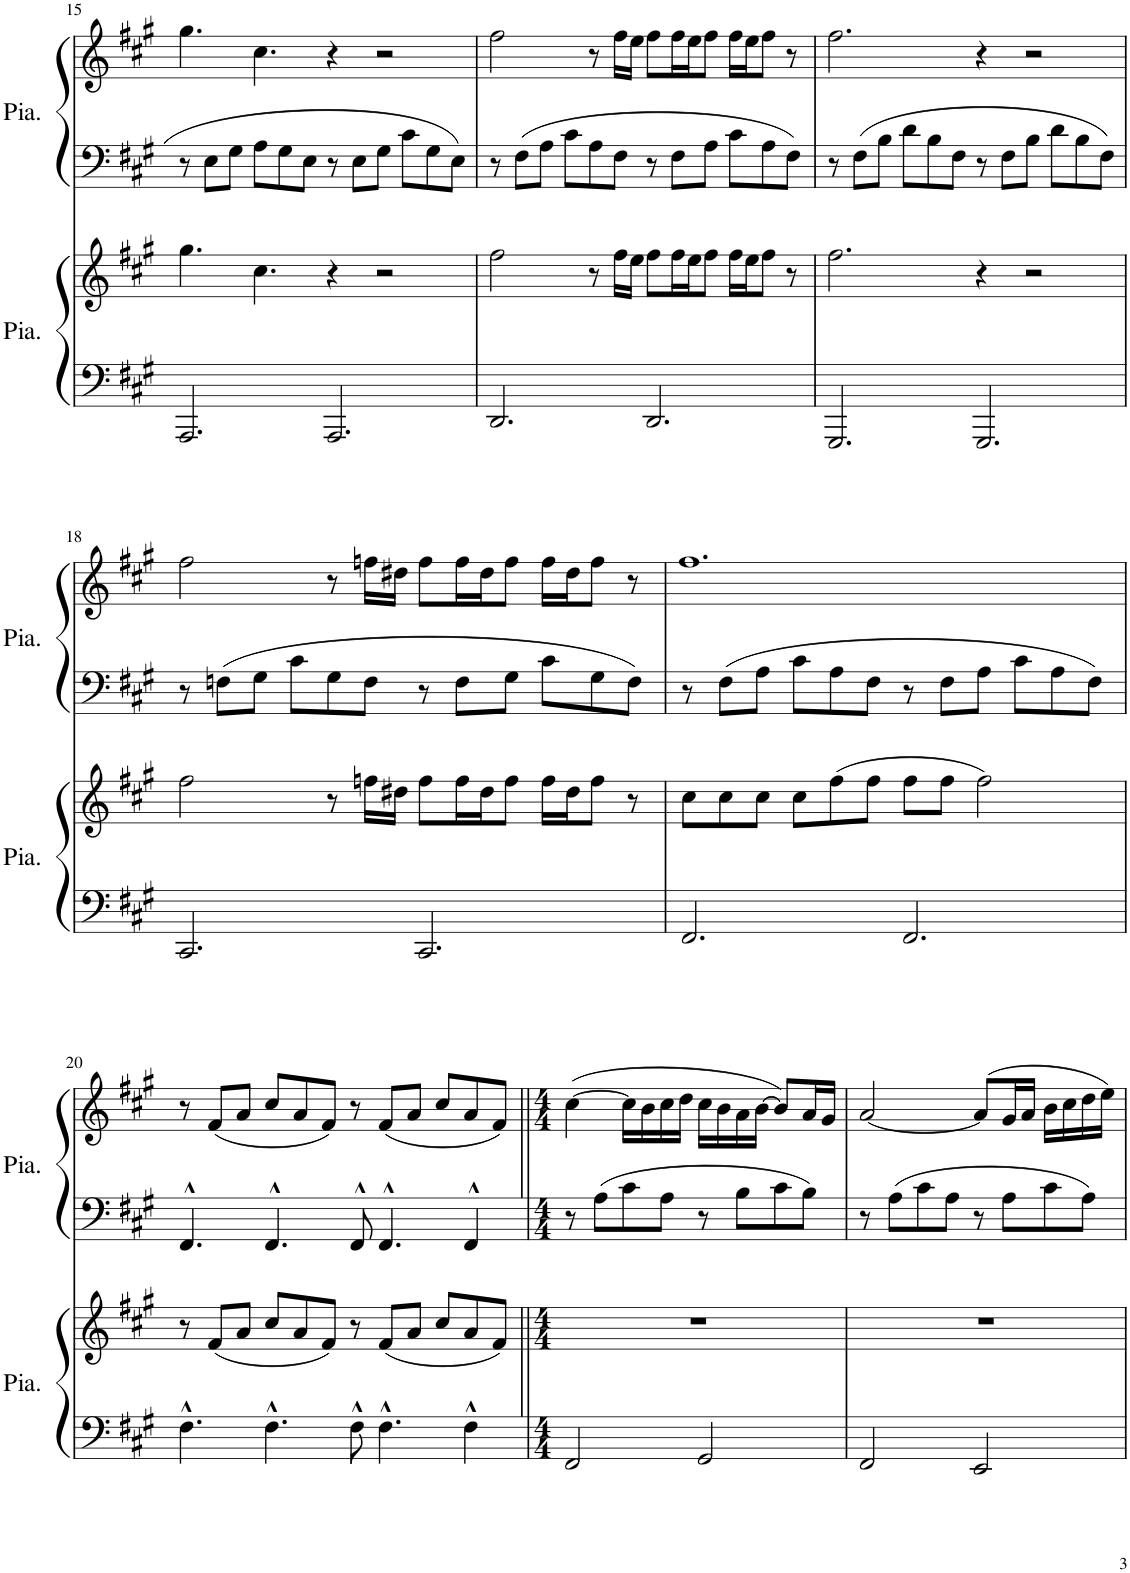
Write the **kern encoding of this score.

**kern	**kern	**kern	**kern
*part2	*part2	*part1	*part1
*staff4	*staff3	*staff2	*staff1
*I"Piano	*	*I"Piano à queue	*
*I'Pia.	*	*I'Pia.	*
!!LO:PB:g=z
*clefF4	*clefG2	*clefF4	*clefG2
*k[f#c#g#]	*k[f#c#g#]	*k[f#c#g#]	*k[f#c#g#]
*M12/8	*M12/8	*M12/8	*M12/8
=15	=15	=15	=15
2.AAA/	4.gg#\	8r	4.gg#\
.	.	8E\L	.
.	.	8G#\J	.
.	4.cc#\	8A\L	4.cc#\
.	.	8G#\	.
.	.	8E\J	.
2.AAA/	4r	8r	4r
.	.	8E\L	.
.	2r	8G#\J	2r
.	.	8c#\L	.
.	.	8G#\	.
.	.	8E\J	.
=16	=16	=16	=16
2.DD/	2ff#\	8r	2ff#\
.	.	8F#\L	.
.	.	8A\J	.
.	.	8c#\L	.
.	8r	8A\	8r
.	16ff#\LL	8F#\J	16ff#\LL
.	16ee\JJ	.	16ee\JJ
2.DD/	8ff#\L	8r	8ff#\L
.	16ff#\L	8F#\L	16ff#\L
.	16ee\J	.	16ee\J
.	8ff#\J	8A\J	8ff#\J
.	16ff#\LL	8c#\L	16ff#\LL
.	16ee\J	.	16ee\J
.	8ff#\J	8A\	8ff#\J
.	8r	8F#\J	8r
=17	=17	=17	=17
2.GGG#/	2.ff#\	8r	2.ff#\
.	.	8F#\L	.
.	.	8B\J	.
.	.	8d\L	.
.	.	8B\	.
.	.	8F#\J	.
2.GGG#/	4r	8r	4r
.	.	8F#\L	.
.	2r	8B\J	2r
.	.	8d\L	.
.	.	8B\	.
.	.	8F#\J	.
!!LO:LB:g=z
=18	=18	=18	=18
2.CC#/	2ff#\	8r	2ff#\
.	.	8Fn\L	.
.	.	8G#\J	.
.	.	8c#\L	.
.	8r	8G#\	8r
.	16ffn\LL	8F\J	16ffn\LL
.	16dd#X\JJ	.	16dd#X\JJ
2.CC#/	8ff\L	8r	8ff\L
.	16ff\L	8F\L	16ff\L
.	16dd#\J	.	16dd#\J
.	8ff\J	8G#\J	8ff\J
.	16ff\LL	8c#\L	16ff\LL
.	16dd#\J	.	16dd#\J
.	8ff\J	8G#\	8ff\J
.	8r	8F\J	8r
=19	=19	=19	=19
2.FF#/	8cc#\L	8r	1.ff#
.	8cc#\	8F#\L	.
.	8cc#\J	8A\J	.
.	8cc#\L	8c#\L	.
.	(8ff#\	8A\	.
.	8ff#\J	8F#\J	.
2.FF#/	8ff#\L	8r	.
.	8ff#\J	8F#\L	.
.	2ff#\)	8A\J	.
.	.	8c#\L	.
.	.	8A\	.
.	.	8F#\J	.
!!LO:LB:g=z
=20	=20	=20	=20
4.F#^^\	8r	4.FF#^^/	8r
.	(8f#/L	.	(8f#/L
.	8a/J	.	8a/J
4.F#^^\	8cc#/L	4.FF#^^/	8cc#/L
.	8a/	.	8a/
.	8f#/J)	.	8f#/J)
8F#^^\	8r	8FF#^^/	8r
4.F#^^\	(8f#/L	4.FF#^^/	(8f#/L
.	8a/J	.	8a/J
.	8cc#/L	.	8cc#/L
4F#^^\	8a/	4FF#^^/	8a/
.	8f#/J)	.	8f#/J)
=21||	=21||	=21||	=21||
*M4/4	*M4/4	*M4/4	*M4/4
2FF#/	1r	8r	([4cc#\
.	.	8A\L	.
.	.	8c#\	16cc#\LL]
.	.	.	16b\
.	.	8A\J	16cc#\
.	.	.	16dd\JJ
2GG#/	.	8r	16cc#\LL
.	.	.	16b\
.	.	8B\L	16a\
.	.	.	[16b\JJ
.	.	8c#\	8b/L])
.	.	8B\J	16a/L
.	.	.	16g#/JJ
=22	=22	=22	=22
2FF#/	1r	8r	[2a/
.	.	8A\L	.
.	.	8c#\	.
.	.	8A\J	.
2EE/	.	8r	(8a/L]
.	.	8A\L	16g#/L
.	.	.	16a/JJ
.	.	8c#\	16b\LL
.	.	.	16cc#\
.	.	8A\J	16dd\
.	.	.	16ee\JJ)
=	=	=	=
*-	*-	*-	*-
